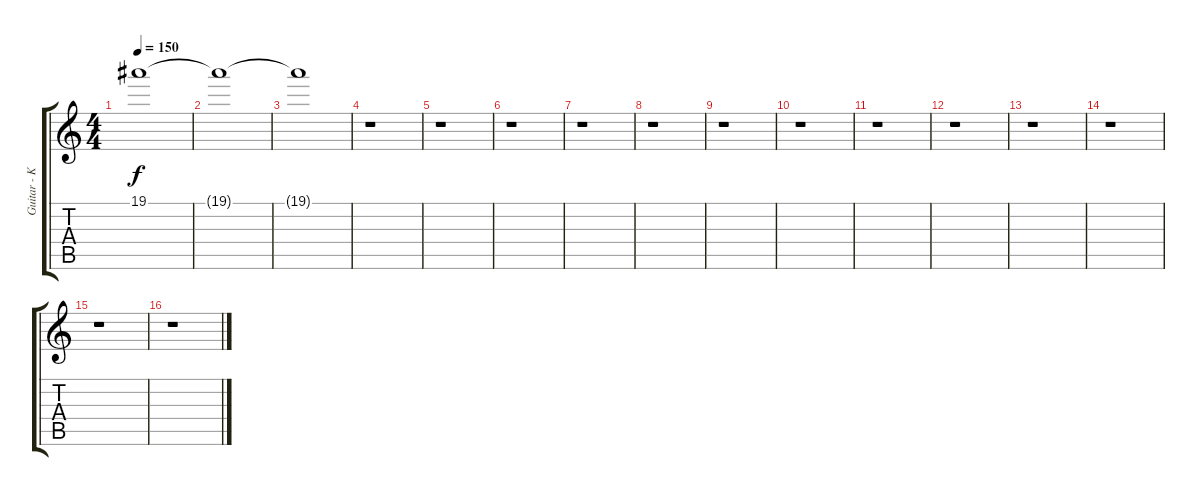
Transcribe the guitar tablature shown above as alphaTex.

\track ("Guitar - Kai Hansen" "Guitar - K") {instrument distortionguitar}
\staff {score tabs}
\tuning (Eb4 Bb3 Gb3 Db3 Ab2 Eb2) {hide}
\ts (4 4)
\tempo 150
\clef g2
\ks c
19.1{t}.1{dy f} |
19.1{t}.1 |
19.1{t}.1 |
r.1 |
r.1 |
r.1 |
r.1 |
r.1 |
r.1 |
r.1 |
r.1 |
r.1 |
r.1 |
r.1 |
r.1 |
r.1
